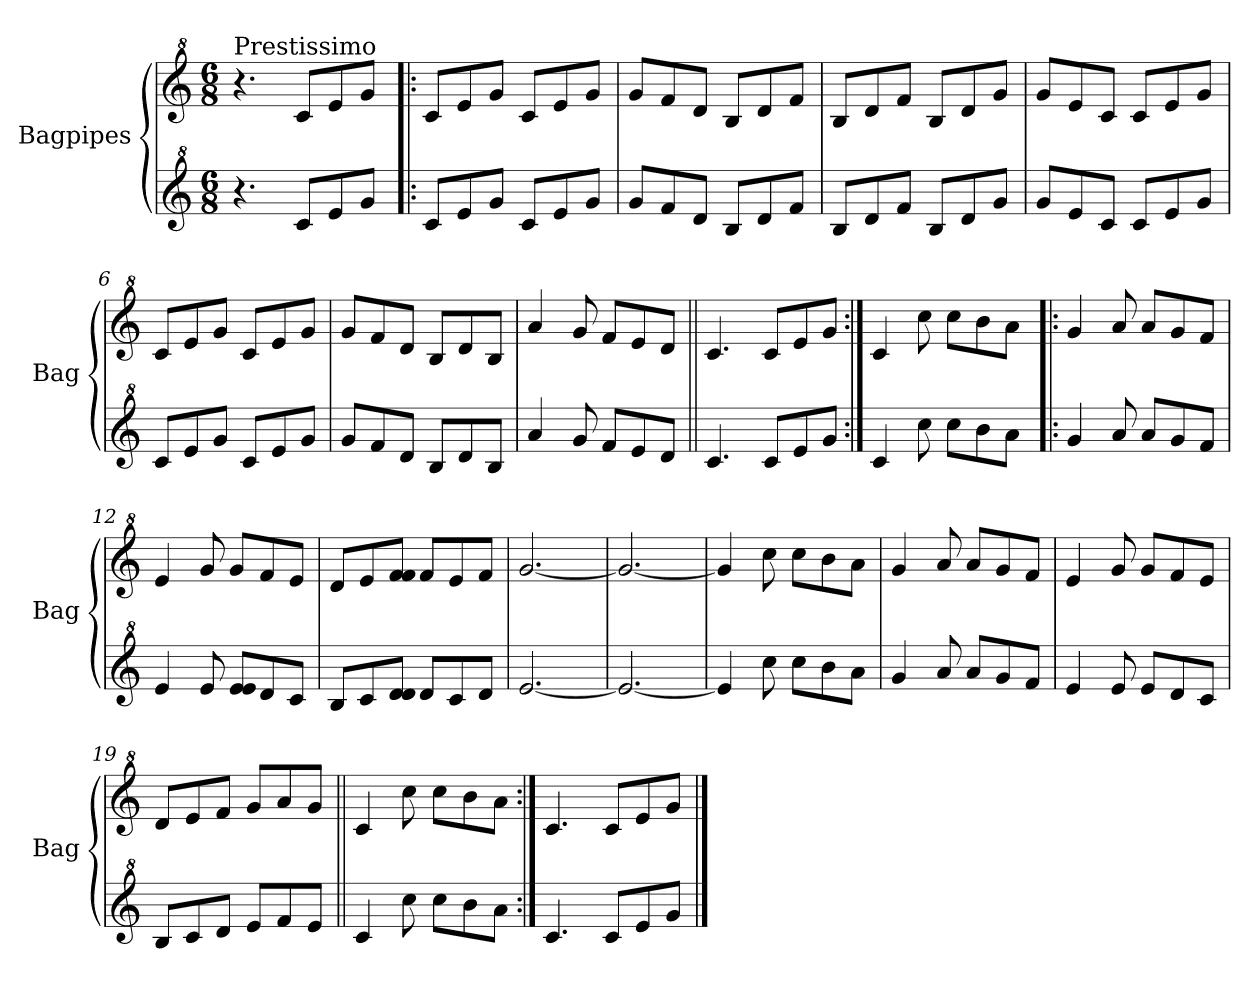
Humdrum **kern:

**kern	**kern
*part2	*part1
*staff2	*staff1
*I"Bagpipes	*I"Bagpipes
*I'Bag	*I'Bag
*clefG^2	*clefG^2
*k[]	*k[]
*C:	*C:
*M6/8	*M6/8
=1	=1
!	!LO:TX:a:t=Prestissimo
4.r	4.r
8cc/L	8cc/L
8ee/	8ee/
8gg/J	8gg/J
=2!|:	=2!|:
8cc/L	8cc/L
8ee/	8ee/
8gg/J	8gg/J
8cc/L	8cc/L
8ee/	8ee/
8gg/J	8gg/J
=3	=3
8gg/L	8gg/L
8ff/	8ff/
8dd/J	8dd/J
8b/L	8b/L
8dd/	8dd/
8ff/J	8ff/J
=4	=4
8b/L	8b/L
8dd/	8dd/
8ff/J	8ff/J
8b/L	8b/L
8dd/	8dd/
8gg/J	8gg/J
=5	=5
8gg/L	8gg/L
8ee/	8ee/
8cc/J	8cc/J
8cc/L	8cc/L
8ee/	8ee/
8gg/J	8gg/J
=6	=6
8cc/L	8cc/L
8ee/	8ee/
8gg/J	8gg/J
8cc/L	8cc/L
8ee/	8ee/
8gg/J	8gg/J
=7	=7
8gg/L	8gg/L
8ff/	8ff/
8dd/J	8dd/J
8b/L	8b/L
8dd/	8dd/
8b/J	8b/J
!!LO:LB:g=z
=8	=8
4aa/	4aa/
8gg/	8gg/
8ff/L	8ff/L
8ee/	8ee/
8dd/J	8dd/J
=9||	=9||
4.cc/	4.cc/
8cc/L	8cc/L
8ee/	8ee/
8gg/J	8gg/J
=10:|!	=10:|!
4cc/	4cc/
8ccc\	8ccc\
8ccc\L	8ccc\L
8bb\	8bb\
8aa\J	8aa\J
=11!|:	=11!|:
4gg/	4gg/
8aa/	8aa/
8aa/L	8aa/L
8gg/	8gg/
8ff/J	8ff/J
=12	=12
4ee/	4ee/
8ee/	8gg/
8ee/ 8ee/L	8gg/L
8dd/	8ff/
8cc/J	8ee/J
=13	=13
8b/L	8dd/L
8cc/	8ee/
8dd/ 8dd/J	8ff/ 8ff/J
8dd/L	8ff/L
8cc/	8ee/
8dd/J	8ff/J
=14	=14
[2.ee/	[2.gg/
=15	=15
2.ee/_	2.gg/_
=16	=16
4ee/]	4gg/]
8ccc\	8ccc\
8ccc\L	8ccc\L
8bb\	8bb\
8aa\J	8aa\J
!!LO:LB:g=z
=17	=17
4gg/	4gg/
8aa/	8aa/
8aa/L	8aa/L
8gg/	8gg/
8ff/J	8ff/J
=18	=18
4ee/	4ee/
8ee/	8gg/
8ee/L	8gg/L
8dd/	8ff/
8cc/J	8ee/J
=19	=19
8b/L	8dd/L
8cc/	8ee/
8dd/J	8ff/J
8ee/L	8gg/L
8ff/	8aa/
8ee/J	8gg/J
=20||	=20||
4cc/	4cc/
8ccc\	8ccc\
8ccc\L	8ccc\L
8bb\	8bb\
8aa\J	8aa\J
=21:|!	=21:|!
4.cc/	4.cc/
8cc/L	8cc/L
8ee/	8ee/
8gg/J	8gg/J
==	==
*-	*-
